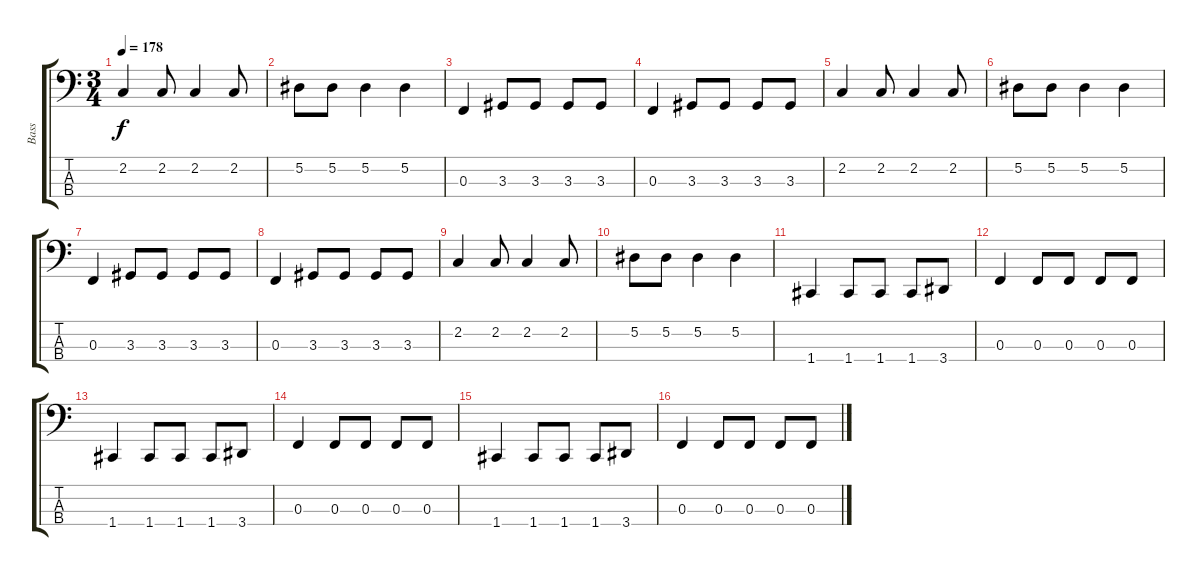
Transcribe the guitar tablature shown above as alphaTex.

\track ("Bass" "Bass") {instrument slapbass1}
\staff {score tabs}
\tuning (Eb2 Bb1 F1 C1) {hide}
\ts (3 4)
\tempo 178
\clef f4
\ks c
2.2.4{dy f} 2.2.8 2.2.4 2.2.8 |
5.2.8 5.2.8 5.2.4 5.2.4 |
0.3.4 3.3.8 3.3.8 3.3.8 3.3.8 |
0.3.4 3.3.8 3.3.8 3.3.8 3.3.8 |
2.2.4 2.2.8 2.2.4 2.2.8 |
5.2.8 5.2.8 5.2.4 5.2.4 |
0.3.4 3.3.8 3.3.8 3.3.8 3.3.8 |
0.3.4 3.3.8 3.3.8 3.3.8 3.3.8 |
2.2.4 2.2.8 2.2.4 2.2.8 |
5.2.8 5.2.8 5.2.4 5.2.4 |
1.4.4 1.4.8 1.4.8 1.4.8 3.4.8 |
0.3.4 0.3.8 0.3.8 0.3.8 0.3.8 |
1.4.4 1.4.8 1.4.8 1.4.8 3.4.8 |
0.3.4 0.3.8 0.3.8 0.3.8 0.3.8 |
1.4.4 1.4.8 1.4.8 1.4.8 3.4.8 |
0.3.4 0.3.8 0.3.8 0.3.8 0.3.8
